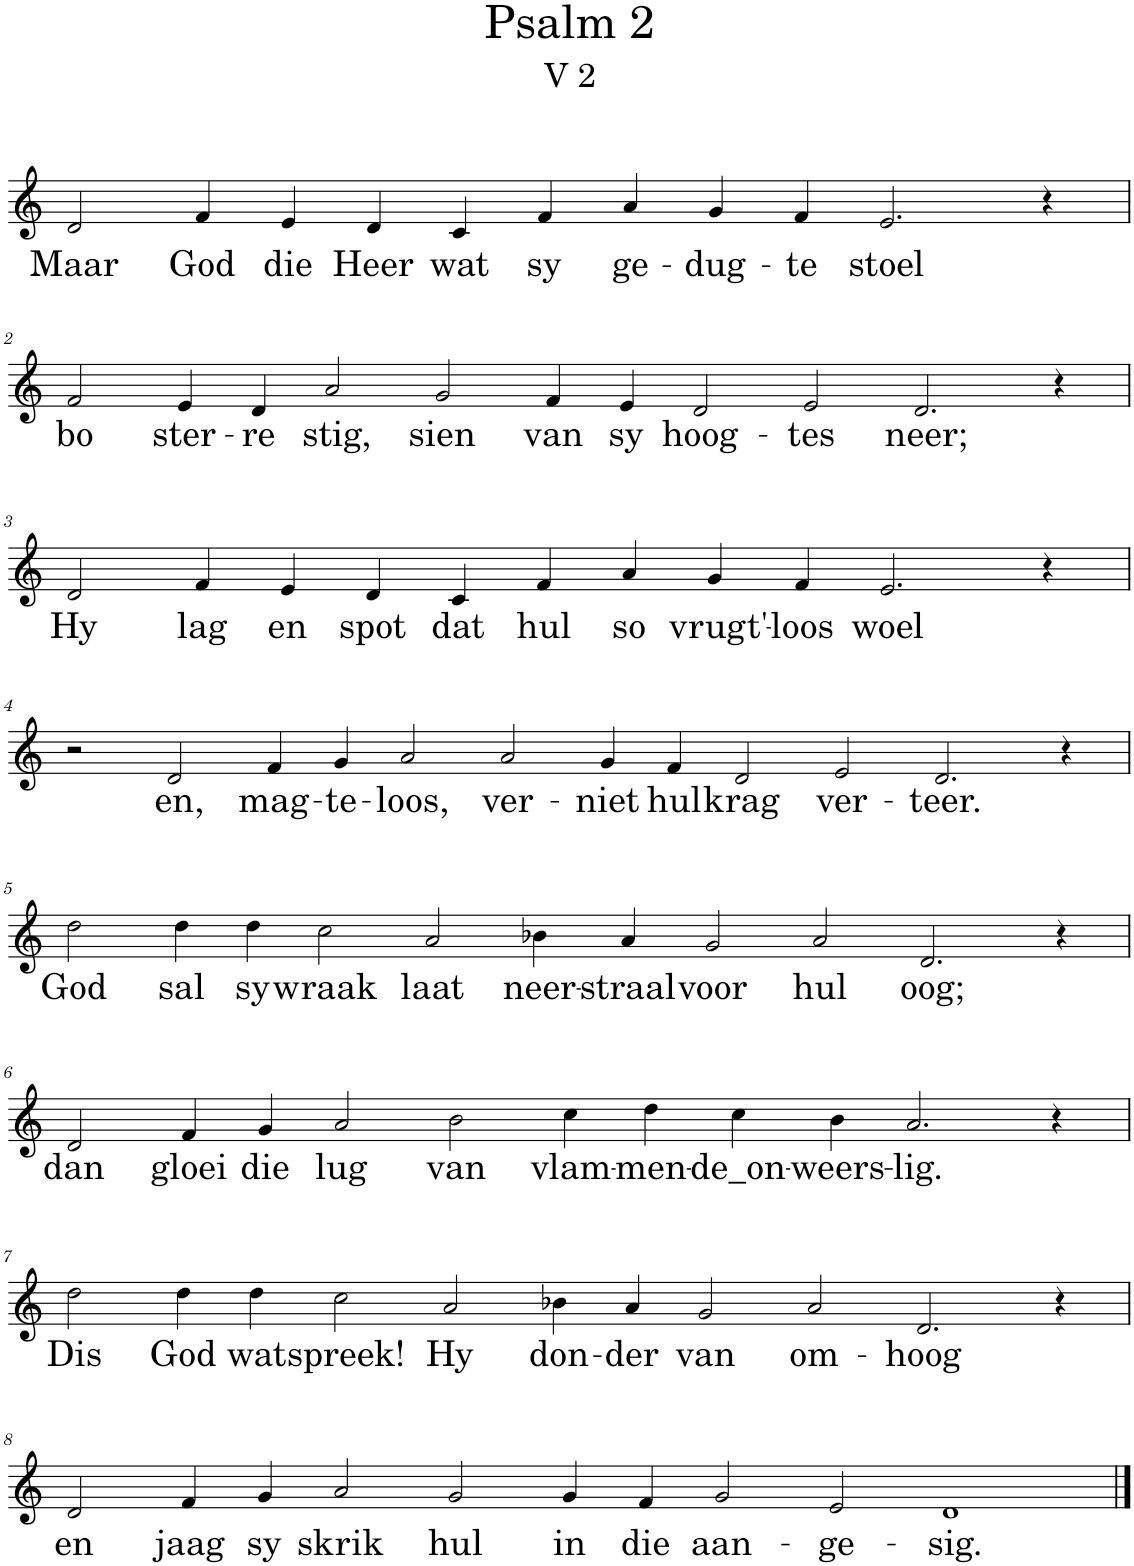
**kern	**text
*part1	*part1
*staff1	*staff1
*I"Pipe Organ	*
*I'Org.	*
*clefG2	*
*k[]	*
*M14/4	*
=1	=1
!	!LO:LY:b
2d/	Maar
!	!LO:LY:b
4f/	God
!	!LO:LY:b
4e/	die
!	!LO:LY:b
4d/	Heer
!	!LO:LY:b
4c/	wat
!	!LO:LY:b
4f/	sy
!	!LO:LY:b
4a/	ge-
!	!LO:LY:b
4g/	-dug-
!	!LO:LY:b
4f/	-te
!	!LO:LY:b
2.e/	stoel
4r	.
!!LO:LB:g=z
=2	=2
*M18/4	*
!	!LO:LY:b
2f/	bo
!	!LO:LY:b
4e/	ster-
!	!LO:LY:b
4d/	-re
!	!LO:LY:b
2a/	stig,
!	!LO:LY:b
2g/	sien
!	!LO:LY:b
4f/	van
!	!LO:LY:b
4e/	sy
!	!LO:LY:b
2d/	hoog-
!	!LO:LY:b
2e/	-tes
!	!LO:LY:b
2.d/	neer;
4r	.
!!LO:LB:g=z
=3	=3
*M20/4	*
!	!LO:LY:b
2d/	Hy
!	!LO:LY:b
4f/	lag
!	!LO:LY:b
4e/	en
!	!LO:LY:b
4d/	spot
!	!LO:LY:b
4c/	dat
!	!LO:LY:b
4f/	hul
!	!LO:LY:b
4a/	so
!	!LO:LY:b
4g/	vrugt'-
!	!LO:LY:b
4f/	-loos
!	!LO:LY:b
2.e/	woel
4r	.
!!LO:LB:g=z
=4	=4
*M20/4	*
2r	.
!	!LO:LY:b
2d/	en,
!	!LO:LY:b
4f/	mag-
!	!LO:LY:b
4g/	-te-
!	!LO:LY:b
2a/	-loos,
!	!LO:LY:b
2a/	ver-
!	!LO:LY:b
4g/	-niet
!	!LO:LY:b
4f/	hul
!	!LO:LY:b
2d/	krag
!	!LO:LY:b
2e/	ver-
!	!LO:LY:b
2.d/	-teer.
4r	.
!!LO:LB:g=z
=5	=5
*M18/4	*
!	!LO:LY:b
2dd\	God
!	!LO:LY:b
4dd\	sal
!	!LO:LY:b
4dd\	sy
!	!LO:LY:b
2cc\	wraak
!	!LO:LY:b
2a/	laat
!	!LO:LY:b
4b-X\	neer-
!	!LO:LY:b
4a/	-straal
!	!LO:LY:b
2g/	voor
!	!LO:LY:b
2a/	hul
!	!LO:LY:b
2.d/	oog;
4r	.
!!LO:LB:g=z
=6	=6
*M16/4	*
!	!LO:LY:b
2d/	dan
!	!LO:LY:b
4f/	gloei
!	!LO:LY:b
4g/	die
!	!LO:LY:b
2a/	lug
!	!LO:LY:b
2b\	van
!	!LO:LY:b
4cc\	vlam-
!	!LO:LY:b
4dd\	-men-
!	!LO:LY:b
4cc\	-de_on-
!	!LO:LY:b
4b\	-weers-
!	!LO:LY:b
2.a/	-lig.
4r	.
!!LO:LB:g=z
=7	=7
*M18/4	*
!	!LO:LY:b
2dd\	Dis
!	!LO:LY:b
4dd\	God
!	!LO:LY:b
4dd\	wat
!	!LO:LY:b
2cc\	spreek!
!	!LO:LY:b
2a/	Hy
!	!LO:LY:b
4b-X\	don-
!	!LO:LY:b
4a/	-der
!	!LO:LY:b
2g/	van
!	!LO:LY:b
2a/	om-
!	!LO:LY:b
2.d/	-hoog
4r	.
!!LO:LB:g=z
=8	=8
!	!LO:LY:b
2d/	en
!	!LO:LY:b
4f/	jaag
!	!LO:LY:b
4g/	sy
!	!LO:LY:b
2a/	skrik
!	!LO:LY:b
2g/	hul
!	!LO:LY:b
4g/	in
!	!LO:LY:b
4f/	die
!	!LO:LY:b
2g/	aan-
!	!LO:LY:b
2e/	-ge-
!	!LO:LY:b
1d	-sig.
==	==
*-	*-
